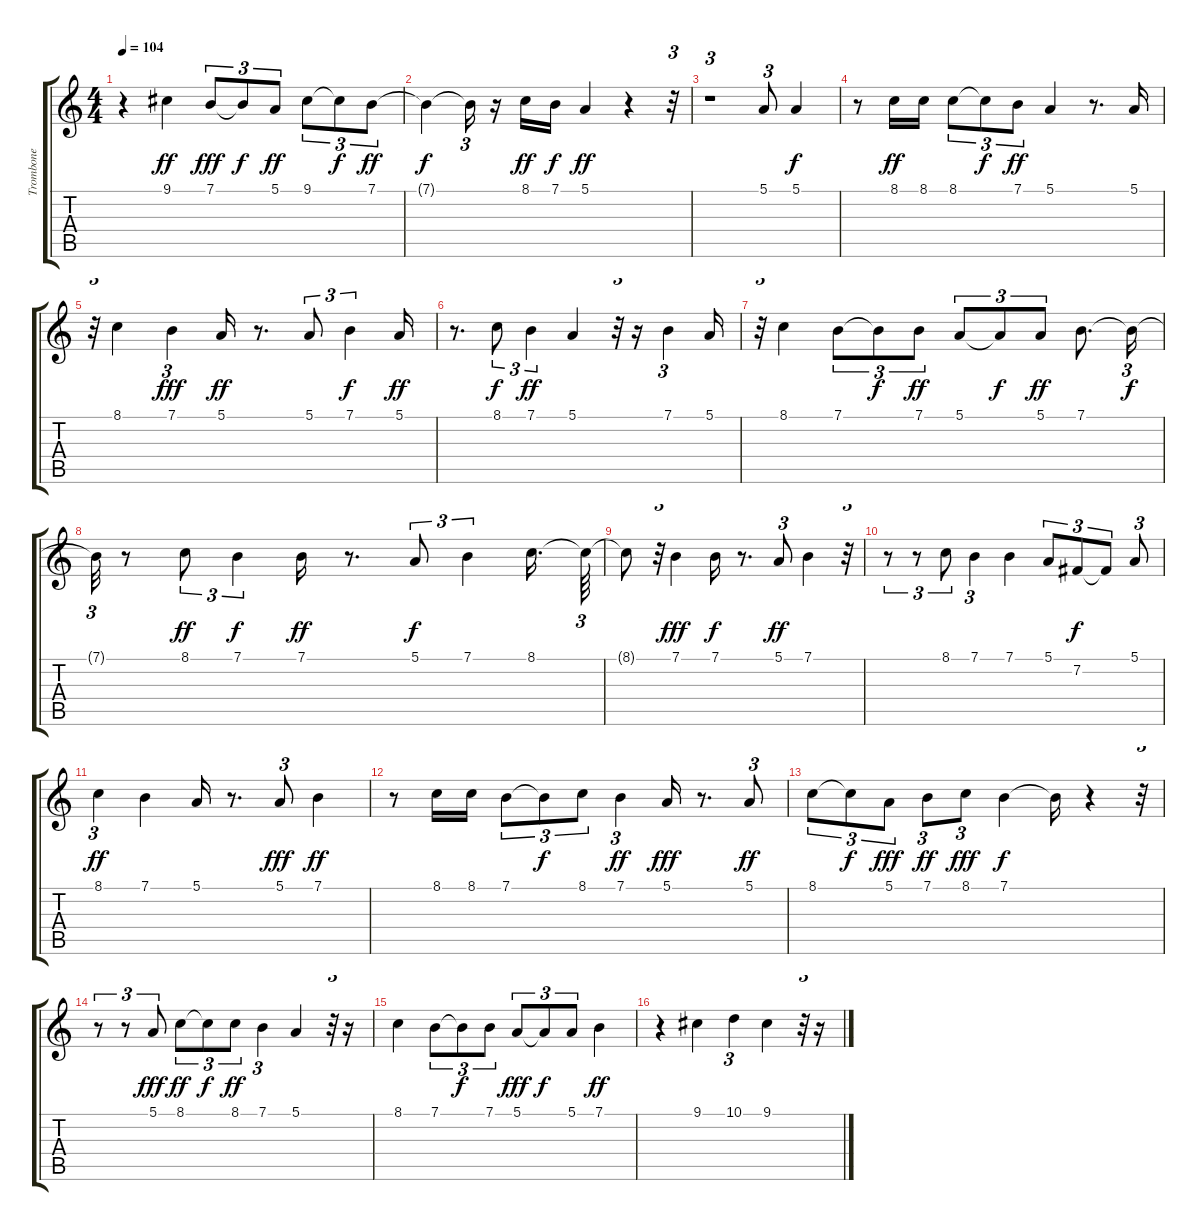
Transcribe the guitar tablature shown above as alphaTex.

\track ("Trombone" "Trombone") {instrument trombone}
\staff {score tabs}
\tuning (E4 B3 G3 D3 A2 E2) {hide}
\ts (4 4)
\tempo 104
\clef g2
\ks c
r.4{dy ff} 9.1.4 7.1.8{tu (3 2) dy fff} 7.1{t}.8{tu (3 2) dy f} 5.1.8{tu (3 2) dy ff} 9.1.8{tu (3 2)} 9.1{t}.8{tu (3 2) dy f} 7.1.8{tu (3 2) dy ff} |
7.1{t}.4{dy f} 7.1{t}.16{tu (3 2)} r.16 8.1.16{dy ff} 7.1.16{dy f} 5.1.4{dy ff} r.4 r.32{tu (3 2)} |
r.1{tu (3 2)} 5.1.8{tu (3 2)} 5.1.4{dy f} |
r.8 8.1.16{dy ff} 8.1.16 8.1.8{tu (3 2)} 8.1{t}.8{tu (3 2) dy f} 7.1.8{tu (3 2) dy ff} 5.1.4 r.8{d} 5.1.16 |
r.32{tu (3 2)} 8.1.4 7.1.4{tu (3 2) dy fff} 5.1.16{dy ff} r.8{d} 5.1.8{tu (3 2)} 7.1.4{tu (3 2) dy f} 5.1.16{dy ff} |
r.8{d} 8.1.8{tu (3 2) dy f} 7.1.4{tu (3 2) dy ff} 5.1.4 r.32{tu (3 2)} r.16 7.1.4{tu (3 2)} 5.1.16 |
r.32{tu (3 2)} 8.1.4 7.1.8{tu (3 2)} 7.1{t}.8{tu (3 2) dy f} 7.1.8{tu (3 2) dy ff} 5.1.8{tu (3 2)} 5.1{t}.8{tu (3 2) dy f} 5.1.8{tu (3 2) dy ff} 7.1.8{d} 7.1{t}.16{tu (3 2) dy f} |
7.1{t}.32{tu (3 2)} r.8 8.1.8{tu (3 2) dy ff} 7.1.4{tu (3 2) dy f} 7.1.16{dy ff} r.8{d} 5.1.8{tu (3 2) dy f} 7.1.4{tu (3 2)} 8.1.16{d} 8.1{t}.64{tu (3 2)} |
8.1{t}.8 r.32{tu (3 2)} 7.1.4{dy fff} 7.1.16{dy f} r.8{d} 5.1.8{tu (3 2) dy ff} 7.1.4 r.32{tu (3 2)} |
r.8{tu (3 2)} r.8{tu (3 2)} 8.1.8{tu (3 2)} 7.1.4{tu (3 2)} 7.1.4 5.1.8{tu (3 2)} 7.2.8{tu (3 2) dy f} 7.2{t}.8{tu (3 2)} 5.1.8{tu (3 2)} |
8.1.4{tu (3 2) dy ff} 7.1.4 5.1.16 r.8{d} 5.1.8{tu (3 2) dy fff} 7.1.4{dy ff} |
r.8 8.1.16 8.1.16 7.1.8{tu (3 2)} 7.1{t}.8{tu (3 2) dy f} 8.1.8{tu (3 2)} 7.1.4{tu (3 2) dy ff} 5.1.16{dy fff} r.8{d} 5.1.8{tu (3 2) dy ff} |
8.1.8{tu (3 2)} 8.1{t}.8{tu (3 2) dy f} 5.1.8{tu (3 2) dy fff} 7.1.8{tu (3 2) dy ff} 8.1.8{tu (3 2) dy fff} 7.1.4{dy f} 7.1{t}.16 r.4 r.32{tu (3 2)} |
r.8{tu (3 2)} r.8{tu (3 2)} 5.1.8{tu (3 2) dy fff} 8.1.8{tu (3 2) dy ff} 8.1{t}.8{tu (3 2) dy f} 8.1.8{tu (3 2) dy ff} 7.1.4{tu (3 2)} 5.1.4 r.32{tu (3 2)} r.16 |
8.1.4 7.1.8{tu (3 2)} 7.1{t}.8{tu (3 2) dy f} 7.1.8{tu (3 2)} 5.1.8{tu (3 2) dy fff} 5.1{t}.8{tu (3 2) dy f} 5.1.8{tu (3 2)} 7.1.4{dy ff} |
r.4 9.1.4 10.1.4{tu (3 2)} 9.1.4 r.32{tu (3 2)} r.16
